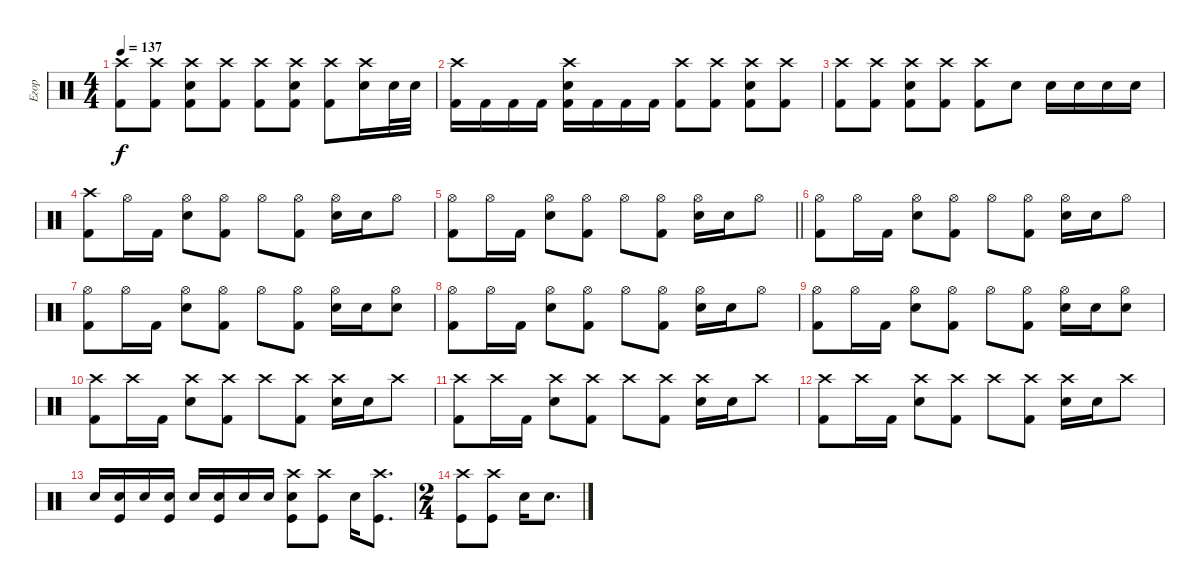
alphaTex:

\track ("Егор" "Егор") {instrument percussion}
\staff {score}
\articulation defaults
\ts (4 4)
\tempo 137
\clef neutral
\ks c
("Crash high (hit)" "Kick (hit) 2").8{dy f} ("Crash high (hit)" "Kick (hit) 2").8 ("Crash high (hit)" "Electric Snare (hit)" "Kick (hit) 2").8 ("Crash high (hit)" "Kick (hit) 2").8 ("Crash high (hit)" "Kick (hit) 2").8 ("Crash high (hit)" "Electric Snare (hit)" "Kick (hit) 2").8 ("Crash high (hit)" "Kick (hit) 2").8 ("Crash high (hit)" "Electric Snare (hit)").16 "Electric Snare (hit)".32 "Electric Snare (hit)".32 |
("Crash high (hit)" "Kick (hit) 2").16 "Kick (hit) 2".16 "Kick (hit) 2".16 "Kick (hit) 2".16 ("Crash high (hit)" "Electric Snare (hit)" "Kick (hit) 2").16 "Kick (hit) 2".16 "Kick (hit) 2".16 "Kick (hit) 2".16 ("Crash high (hit)" "Kick (hit) 2").8 ("Crash high (hit)" "Kick (hit) 2").8 ("Crash high (hit)" "Electric Snare (hit)" "Kick (hit) 2").8 ("Crash high (hit)" "Kick (hit) 2").8 |
("Crash high (hit)" "Kick (hit) 2").8 ("Crash high (hit)" "Kick (hit) 2").8 ("Crash high (hit)" "Electric Snare (hit)" "Kick (hit) 2").8 ("Crash high (hit)" "Kick (hit) 2").8 ("Crash high (hit)" "Kick (hit) 2").8 "Electric Snare (hit)".8 "Electric Snare (hit)".16 "Electric Snare (hit)".16 "Electric Snare (hit)".16 "Electric Snare (hit)".16 |
("Crash high (hit)" "Kick (hit) 2").8 "Hi-Hat (open)".16 "Kick (hit) 2".16 ("Hi-Hat (open)" "Electric Snare (hit)").8 ("Hi-Hat (open)" "Kick (hit) 2").8 "Hi-Hat (open)".8 ("Hi-Hat (open)" "Kick (hit) 2").8 ("Hi-Hat (open)" "Electric Snare (hit)").16 "Electric Snare (hit)".16 "Hi-Hat (open)".8 |
\barLineRight lightlight
("Hi-Hat (open)" "Kick (hit) 2").8 "Hi-Hat (open)".16 "Kick (hit) 2".16 ("Hi-Hat (open)" "Electric Snare (hit)").8 ("Hi-Hat (open)" "Kick (hit) 2").8 "Hi-Hat (open)".8 ("Hi-Hat (open)" "Kick (hit) 2").8 ("Hi-Hat (open)" "Electric Snare (hit)").16 "Electric Snare (hit)".16 "Hi-Hat (open)".8 |
("Hi-Hat (open)" "Kick (hit) 2").8 "Hi-Hat (open)".16 "Kick (hit) 2".16 ("Hi-Hat (open)" "Electric Snare (hit)").8 ("Hi-Hat (open)" "Kick (hit) 2").8 "Hi-Hat (open)".8 ("Hi-Hat (open)" "Kick (hit) 2").8 ("Hi-Hat (open)" "Electric Snare (hit)").16 "Electric Snare (hit)".16 "Hi-Hat (open)".8 |
("Hi-Hat (open)" "Kick (hit) 2").8 "Hi-Hat (open)".16 "Kick (hit) 2".16 ("Hi-Hat (open)" "Electric Snare (hit)").8 ("Hi-Hat (open)" "Kick (hit) 2").8 "Hi-Hat (open)".8 ("Hi-Hat (open)" "Kick (hit) 2").8 ("Hi-Hat (open)" "Electric Snare (hit)").16 "Electric Snare (hit)".16 ("Hi-Hat (open)" "Electric Snare (hit)").8 |
("Hi-Hat (open)" "Kick (hit) 2").8 "Hi-Hat (open)".16 "Kick (hit) 2".16 ("Hi-Hat (open)" "Electric Snare (hit)").8 ("Hi-Hat (open)" "Kick (hit) 2").8 "Hi-Hat (open)".8 ("Hi-Hat (open)" "Kick (hit) 2").8 ("Hi-Hat (open)" "Electric Snare (hit)").16 "Electric Snare (hit)".16 "Hi-Hat (open)".8 |
("Hi-Hat (open)" "Kick (hit) 2").8 "Hi-Hat (open)".16 "Kick (hit) 2".16 ("Hi-Hat (open)" "Electric Snare (hit)").8 ("Hi-Hat (open)" "Kick (hit) 2").8 "Hi-Hat (open)".8 ("Hi-Hat (open)" "Kick (hit) 2").8 ("Hi-Hat (open)" "Electric Snare (hit)").16 "Electric Snare (hit)".16 ("Hi-Hat (open)" "Electric Snare (hit)").8 |
("Crash high (hit)" "Kick (hit) 2").8 "Crash high (hit)".16 "Kick (hit) 2".16 ("Crash high (hit)" "Electric Snare (hit)").8 ("Crash high (hit)" "Kick (hit) 2").8 "Crash high (hit)".8 ("Crash high (hit)" "Kick (hit) 2").8 ("Crash high (hit)" "Electric Snare (hit)").16 "Electric Snare (hit)".16 "Crash high (hit)".8 |
("Crash high (hit)" "Kick (hit) 2").8 "Crash high (hit)".16 "Kick (hit) 2".16 ("Crash high (hit)" "Electric Snare (hit)").8 ("Crash high (hit)" "Kick (hit) 2").8 "Crash high (hit)".8 ("Crash high (hit)" "Kick (hit) 2").8 ("Crash high (hit)" "Electric Snare (hit)").16 "Electric Snare (hit)".16 "Crash high (hit)".8 |
("Crash high (hit)" "Kick (hit) 2").8 "Crash high (hit)".16 "Kick (hit) 2".16 ("Crash high (hit)" "Electric Snare (hit)").8 ("Crash high (hit)" "Kick (hit) 2").8 "Crash high (hit)".8 ("Crash high (hit)" "Kick (hit) 2").8 ("Crash high (hit)" "Electric Snare (hit)").16 "Electric Snare (hit)".16 "Crash high (hit)".8 |
"Snare (hit) 2".16 ("Snare (hit) 2" "Kick (hit)").16 "Snare (hit) 2".16 ("Snare (hit) 2" "Kick (hit)").16 "Snare (hit) 2".16 ("Snare (hit) 2" "Kick (hit)").16 "Snare (hit) 2".16 "Snare (hit) 2".16 ("Crash high (hit)" "Snare (hit) 2" "Kick (hit)").8 ("Crash high (hit)" "Kick (hit)").8 "Snare (hit) 2".16 ("Crash high (hit)" "Kick (hit)").8{d} |
\ts (2 4)
("Crash high (hit)" "Kick (hit)").8 ("Crash high (hit)" "Kick (hit)").8 "Snare (hit) 2".16 "Snare (hit) 2".8{d}
